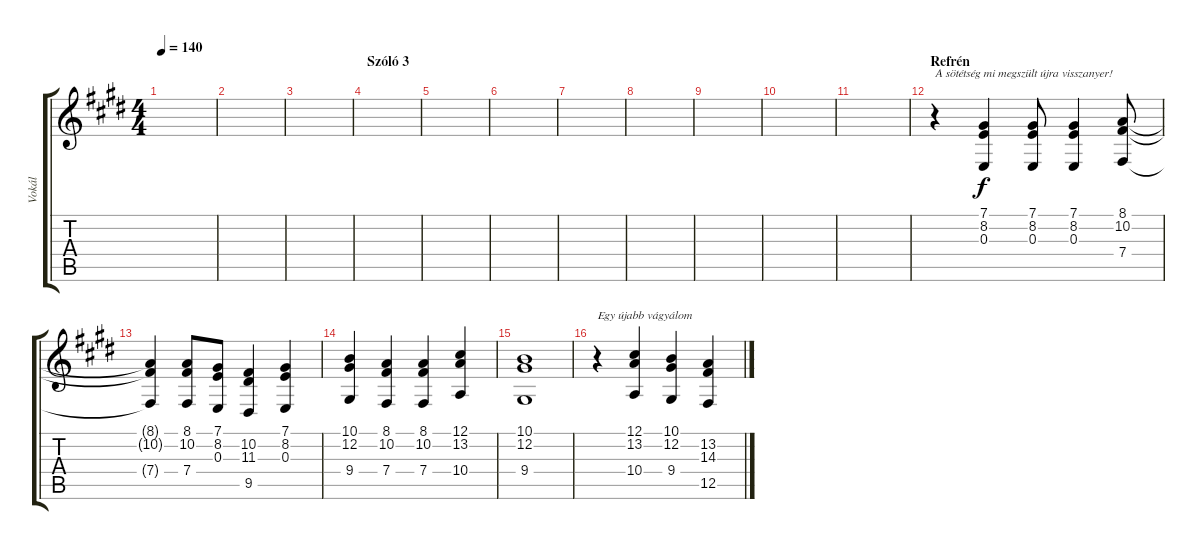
\track ("Vokál" "Vokál") {instrument englishhorn}
\staff {score tabs}
\tuning (Db4 Ab3 E3 B2 Gb2 Db2) {hide}
\ts (4 4)
\tempo 140
\clef g2
\ks c#minor
|
|
|
\section ("" "Szóló 3")
|
|
|
|
|
|
|
|
\section ("" "Refrén")
r.4{txt "A sötétség mi megszült újra visszanyer!"} (7.1 8.2 0.3).4 (7.1 8.2 0.3).8 (7.1 8.2 0.3).4 (8.1 10.2 7.4).8 |
(8.1{t} 10.2{t} 7.4{t}).4 (8.1 10.2 7.4).8 (7.1 8.2 0.3).8 (10.2 11.3 9.5).4 (7.1 8.2 0.3).4 |
(10.1 12.2 9.4).4 (8.1 10.2 7.4).4 (8.1 10.2 7.4).4 (12.1 13.2 10.4).4 |
(10.1 12.2 9.4).1 |
r.4{txt "Egy újabb vágyálom"} (12.1 13.2 10.4).4 (10.1 12.2 9.4).4 (13.2 14.3 12.5).4
